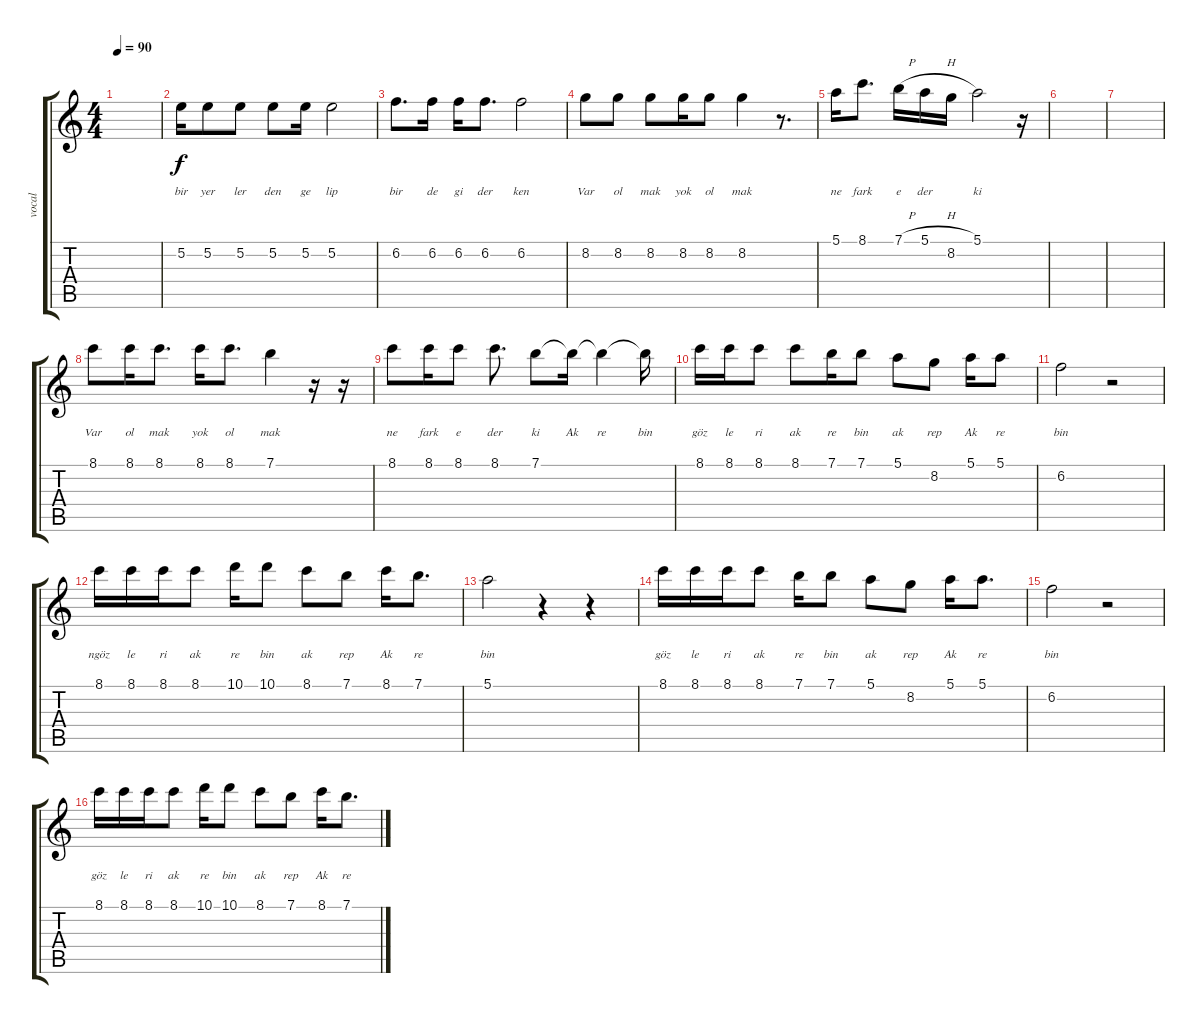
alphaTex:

\track ("vocal" "vocal") {instrument electricguitarjazz}
\staff {score tabs}
\tuning (E4 B3 G3 D3 A2 E2) {hide}
\ts (4 4)
\tempo 90
\clef g2
\ks c
|
5.2.16{lyrics (0 "") lyrics (1 "") lyrics (2 "bir") lyrics (3 "") lyrics (4 "")} 5.2.8{lyrics (0 "") lyrics (1 "") lyrics (2 "yer") lyrics (3 "") lyrics (4 "")} 5.2.8{lyrics (0 "") lyrics (1 "") lyrics (2 "ler") lyrics (3 "") lyrics (4 "")} 5.2.8{lyrics (0 "") lyrics (1 "") lyrics (2 "den") lyrics (3 "") lyrics (4 "")} 5.2.16{lyrics (0 "") lyrics (1 "") lyrics (2 "ge") lyrics (3 "") lyrics (4 "")} 5.2.2{lyrics (0 "") lyrics (1 "") lyrics (2 "lip") lyrics (3 "") lyrics (4 "")} |
6.2.8{d lyrics (0 "") lyrics (1 "") lyrics (2 "bir") lyrics (3 "") lyrics (4 "")} 6.2.16{lyrics (0 "") lyrics (1 "") lyrics (2 "de") lyrics (3 "") lyrics (4 "")} 6.2.16{lyrics (0 "") lyrics (1 "") lyrics (2 "gi") lyrics (3 "") lyrics (4 "")} 6.2.8{d lyrics (0 "") lyrics (1 "") lyrics (2 "der") lyrics (3 "") lyrics (4 "")} 6.2.2{lyrics (0 "") lyrics (1 "") lyrics (2 "ken") lyrics (3 "") lyrics (4 "")} |
8.2.8{lyrics (0 "") lyrics (1 "") lyrics (2 "Var") lyrics (3 "") lyrics (4 "")} 8.2.8{lyrics (0 "") lyrics (1 "") lyrics (2 "ol") lyrics (3 "") lyrics (4 "")} 8.2.8{lyrics (0 "") lyrics (1 "") lyrics (2 "mak") lyrics (3 "") lyrics (4 "")} 8.2.16{lyrics (0 "") lyrics (1 "") lyrics (2 "yok") lyrics (3 "") lyrics (4 "")} 8.2.8{lyrics (0 "") lyrics (1 "") lyrics (2 "ol") lyrics (3 "") lyrics (4 "")} 8.2.4{lyrics (0 "") lyrics (1 "") lyrics (2 "mak") lyrics (3 "") lyrics (4 "")} r.8{d} |
5.1.16{lyrics (0 "") lyrics (1 "") lyrics (2 "ne") lyrics (3 "") lyrics (4 "")} 8.1.8{d lyrics (0 "") lyrics (1 "") lyrics (2 "fark") lyrics (3 "") lyrics (4 "")} 7.1{h}.16{lyrics (0 "") lyrics (1 "") lyrics (2 "e") lyrics (3 "") lyrics (4 "")} 5.1{h}.16{lyrics (0 "") lyrics (1 "") lyrics (2 "der") lyrics (3 "") lyrics (4 "")} 8.2.16{lyrics (0 "") lyrics (1 "") lyrics (2 "") lyrics (3 "") lyrics (4 "")} 5.1.2{lyrics (0 "") lyrics (1 "") lyrics (2 "ki") lyrics (3 "") lyrics (4 "")} r.16 |
|
|
8.1.8{lyrics (0 "") lyrics (1 "") lyrics (2 "Var") lyrics (3 "") lyrics (4 "")} 8.1.16{lyrics (0 "") lyrics (1 "") lyrics (2 "ol") lyrics (3 "") lyrics (4 "")} 8.1.8{d lyrics (0 "") lyrics (1 "") lyrics (2 "mak") lyrics (3 "") lyrics (4 "")} 8.1.16{lyrics (0 "") lyrics (1 "") lyrics (2 "yok") lyrics (3 "") lyrics (4 "")} 8.1.8{d lyrics (0 "") lyrics (1 "") lyrics (2 "ol") lyrics (3 "") lyrics (4 "")} 7.1.4{lyrics (0 "") lyrics (1 "") lyrics (2 "mak") lyrics (3 "") lyrics (4 "")} r.16 r.16 |
8.1.8{lyrics (0 "") lyrics (1 "") lyrics (2 "ne") lyrics (3 "") lyrics (4 "")} 8.1.16{lyrics (0 "") lyrics (1 "") lyrics (2 "fark") lyrics (3 "") lyrics (4 "")} 8.1.8{lyrics (0 "") lyrics (1 "") lyrics (2 "e") lyrics (3 "") lyrics (4 "")} 8.1.8{d lyrics (0 "") lyrics (1 "") lyrics (2 "der") lyrics (3 "") lyrics (4 "")} 7.1.8{lyrics (0 "") lyrics (1 "") lyrics (2 "ki") lyrics (3 "") lyrics (4 "")} 7.1{t}.16{lyrics (0 "") lyrics (1 "") lyrics (2 "Ak") lyrics (3 "") lyrics (4 "")} 7.1{t}.4{lyrics (0 "") lyrics (1 "") lyrics (2 "re") lyrics (3 "") lyrics (4 "")} 7.1{t}.16{lyrics (0 "") lyrics (1 "") lyrics (2 "bin") lyrics (3 "") lyrics (4 "")} |
8.1.16{lyrics (0 "") lyrics (1 "") lyrics (2 "göz") lyrics (3 "") lyrics (4 "")} 8.1.16{lyrics (0 "") lyrics (1 "") lyrics (2 "le") lyrics (3 "") lyrics (4 "")} 8.1.8{lyrics (0 "") lyrics (1 "") lyrics (2 "ri") lyrics (3 "") lyrics (4 "")} 8.1.8{lyrics (0 "") lyrics (1 "") lyrics (2 "ak") lyrics (3 "") lyrics (4 "")} 7.1.16{lyrics (0 "") lyrics (1 "") lyrics (2 "re") lyrics (3 "") lyrics (4 "")} 7.1.8{lyrics (0 "") lyrics (1 "") lyrics (2 "bin") lyrics (3 "") lyrics (4 "")} 5.1.8{lyrics (0 "") lyrics (1 "") lyrics (2 "ak") lyrics (3 "") lyrics (4 "")} 8.2.8{lyrics (0 "") lyrics (1 "") lyrics (2 "rep") lyrics (3 "") lyrics (4 "")} 5.1.16{lyrics (0 "") lyrics (1 "") lyrics (2 "Ak") lyrics (3 "") lyrics (4 "")} 5.1.8{lyrics (0 "") lyrics (1 "") lyrics (2 "re") lyrics (3 "") lyrics (4 "")} |
6.2.2{lyrics (0 "") lyrics (1 "") lyrics (2 "bin") lyrics (3 "") lyrics (4 "")} r.2 |
8.1.16{lyrics (0 "") lyrics (1 "") lyrics (2 "ngöz") lyrics (3 "") lyrics (4 "")} 8.1.16{lyrics (0 "") lyrics (1 "") lyrics (2 "le") lyrics (3 "") lyrics (4 "")} 8.1.16{lyrics (0 "") lyrics (1 "") lyrics (2 "ri") lyrics (3 "") lyrics (4 "")} 8.1.8{lyrics (0 "") lyrics (1 "") lyrics (2 "ak") lyrics (3 "") lyrics (4 "")} 10.1.16{lyrics (0 "") lyrics (1 "") lyrics (2 "re") lyrics (3 "") lyrics (4 "")} 10.1.8{lyrics (0 "") lyrics (1 "") lyrics (2 "bin") lyrics (3 "") lyrics (4 "")} 8.1.8{lyrics (0 "") lyrics (1 "") lyrics (2 "ak") lyrics (3 "") lyrics (4 "")} 7.1.8{lyrics (0 "") lyrics (1 "") lyrics (2 "rep") lyrics (3 "") lyrics (4 "")} 8.1.16{lyrics (0 "") lyrics (1 "") lyrics (2 "Ak") lyrics (3 "") lyrics (4 "")} 7.1.8{d lyrics (0 "") lyrics (1 "") lyrics (2 "re") lyrics (3 "") lyrics (4 "")} |
5.1.2{lyrics (0 "") lyrics (1 "") lyrics (2 "bin") lyrics (3 "") lyrics (4 "")} r.4 r.4 |
8.1.16{lyrics (0 "") lyrics (1 "") lyrics (2 "göz") lyrics (3 "") lyrics (4 "")} 8.1.16{lyrics (0 "") lyrics (1 "") lyrics (2 "le") lyrics (3 "") lyrics (4 "")} 8.1.16{lyrics (0 "") lyrics (1 "") lyrics (2 "ri") lyrics (3 "") lyrics (4 "")} 8.1.8{lyrics (0 "") lyrics (1 "") lyrics (2 "ak") lyrics (3 "") lyrics (4 "")} 7.1.16{lyrics (0 "") lyrics (1 "") lyrics (2 "re") lyrics (3 "") lyrics (4 "")} 7.1.8{lyrics (0 "") lyrics (1 "") lyrics (2 "bin") lyrics (3 "") lyrics (4 "")} 5.1.8{lyrics (0 "") lyrics (1 "") lyrics (2 "ak") lyrics (3 "") lyrics (4 "")} 8.2.8{lyrics (0 "") lyrics (1 "") lyrics (2 "rep") lyrics (3 "") lyrics (4 "")} 5.1.16{lyrics (0 "") lyrics (1 "") lyrics (2 "Ak") lyrics (3 "") lyrics (4 "")} 5.1.8{d lyrics (0 "") lyrics (1 "") lyrics (2 "re") lyrics (3 "") lyrics (4 "")} |
6.2.2{lyrics (0 "") lyrics (1 "") lyrics (2 "bin") lyrics (3 "") lyrics (4 "")} r.2 |
8.1.16{lyrics (0 "") lyrics (1 "") lyrics (2 "göz") lyrics (3 "") lyrics (4 "")} 8.1.16{lyrics (0 "") lyrics (1 "") lyrics (2 "le") lyrics (3 "") lyrics (4 "")} 8.1.16{lyrics (0 "") lyrics (1 "") lyrics (2 "ri") lyrics (3 "") lyrics (4 "")} 8.1.8{lyrics (0 "") lyrics (1 "") lyrics (2 "ak") lyrics (3 "") lyrics (4 "")} 10.1.16{lyrics (0 "") lyrics (1 "") lyrics (2 "re") lyrics (3 "") lyrics (4 "")} 10.1.8{lyrics (0 "") lyrics (1 "") lyrics (2 "bin") lyrics (3 "") lyrics (4 "")} 8.1.8{lyrics (0 "") lyrics (1 "") lyrics (2 "ak") lyrics (3 "") lyrics (4 "")} 7.1.8{lyrics (0 "") lyrics (1 "") lyrics (2 "rep") lyrics (3 "") lyrics (4 "")} 8.1.16{lyrics (0 "") lyrics (1 "") lyrics (2 "Ak") lyrics (3 "") lyrics (4 "")} 7.1.8{d lyrics (0 "") lyrics (1 "") lyrics (2 "re") lyrics (3 "") lyrics (4 "")}
